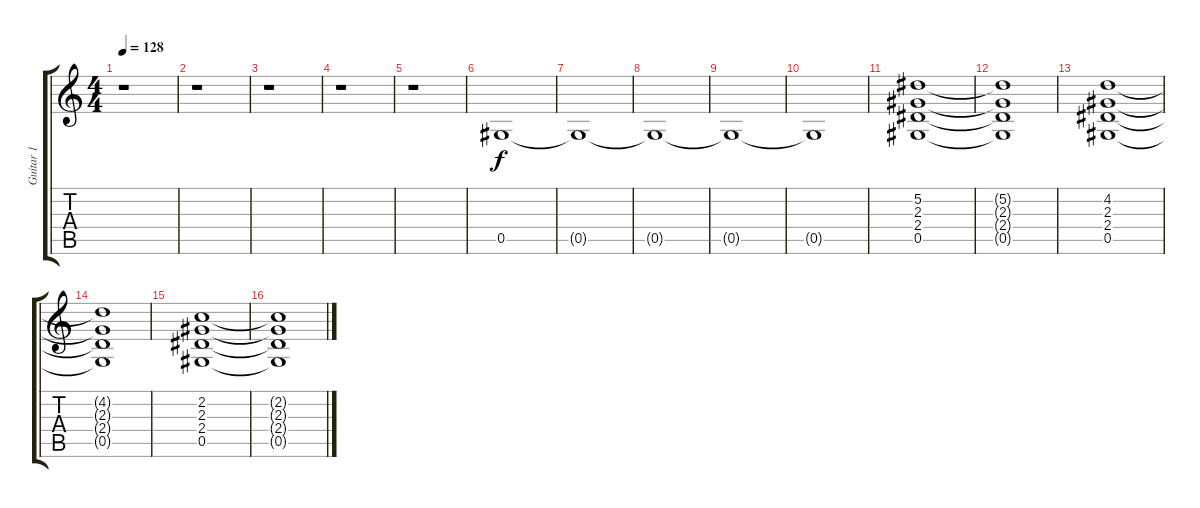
\track ("Guitar 1" "Guitar 1") {instrument distortionguitar}
\staff {score tabs}
\tuning (Eb4 Bb3 Gb3 Db3 Ab2 Eb2) {hide}
\ts (4 4)
\tempo 128
\clef g2
\ks c
r.1{dy f} |
r.1 |
r.1 |
r.1 |
r.1 |
0.5.1 |
0.5{t}.1 |
0.5{t}.1 |
0.5{t}.1 |
0.5{t}.1 |
(5.2 2.3 2.4 0.5).1 |
(5.2{t} 2.3{t} 2.4{t} 0.5{t}).1 |
(4.2 2.3 2.4 0.5).1 |
(4.2{t} 2.3{t} 2.4{t} 0.5{t}).1 |
(2.2 2.3 2.4 0.5).1 |
(2.2{t} 2.3{t} 2.4{t} 0.5{t}).1
